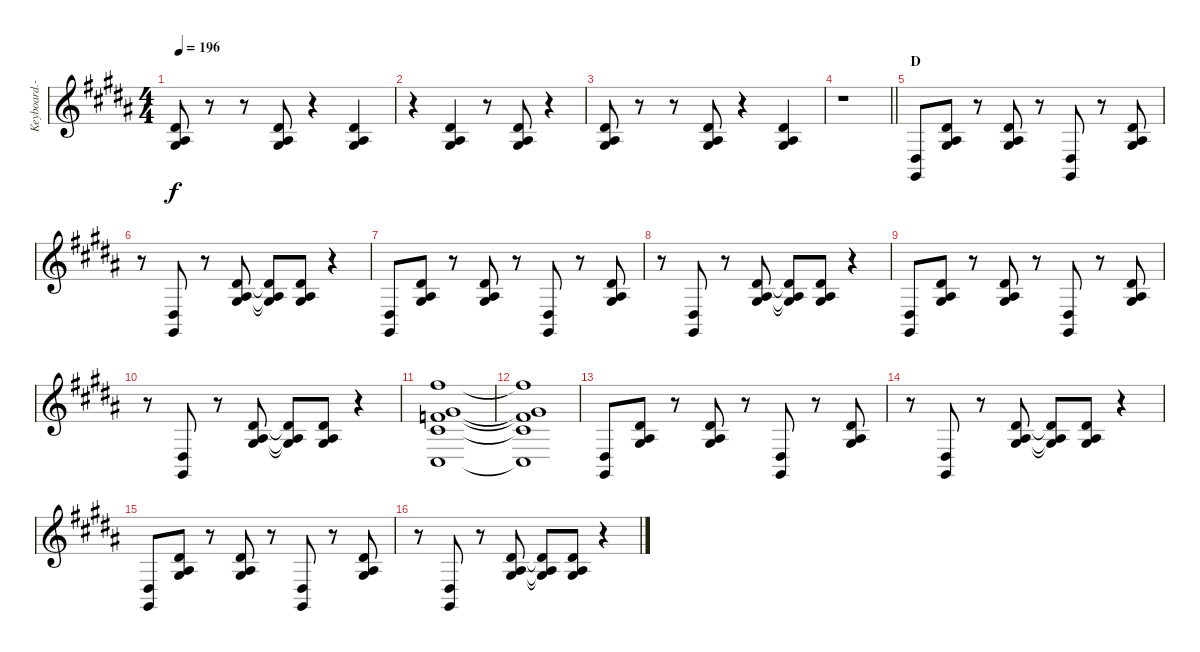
\track ("Keyboard.-II" "Keyboard.-") {instrument glockenspiel}
\staff {score}
\tuning (E4 B3 G3 D3 A2 E2 B1) {hide}
\ts (4 4)
\tempo 196
\clef g2
\ks b
(4.2 3.3 6.4).8{dy f} r.8 r.8 (4.2 3.3 6.4).8 r.4 (4.2 3.3 6.4).4 |
r.4 (4.2 3.3 6.4).4 r.8 (4.2 3.3 6.4).8 r.4 |
(4.2 3.3 6.4).8 r.8 r.8 (4.2 3.3 6.4).8 r.4 (4.2 3.3 6.4).4 |
\barLineRight lightlight
r.1 |
\section ("" "D")
(1.4 4.6).8 (4.2 3.3 6.4).8 r.8 (4.2 3.3 6.4).8 r.8 (1.4 4.6).8 r.8 (4.2 3.3 6.4).8 |
r.8 (1.4 4.6).8 r.8 (4.2 3.3 6.4).8 (4.2{t} 3.3{t} 6.4{t}).8 (4.2 3.3 6.4).8 r.4 |
(1.4 4.6).8 (4.2 3.3 6.4).8 r.8 (4.2 3.3 6.4).8 r.8 (1.4 4.6).8 r.8 (4.2 3.3 6.4).8 |
r.8 (1.4 4.6).8 r.8 (4.2 3.3 6.4).8 (4.2{t} 3.3{t} 6.4{t}).8 (4.2 3.3 6.4).8 r.4 |
(1.4 4.6).8 (4.2 3.3 6.4).8 r.8 (4.2 3.3 6.4).8 r.8 (1.4 4.6).8 r.8 (4.2 3.3 6.4).8 |
r.8 (1.4 4.6).8 r.8 (4.2 3.3 6.4).8 (4.2{t} 3.3{t} 6.4{t}).8 (4.2 3.3 6.4).8 r.4 |
(14.1 9.2 10.3 11.4 4.5).1 |
(14.1{t} 9.2{t} 10.3{t} 11.4{t} 4.5{t}).1 |
(1.4 4.6).8 (4.2 3.3 6.4).8 r.8 (4.2 3.3 6.4).8 r.8 (1.4 4.6).8 r.8 (4.2 3.3 6.4).8 |
r.8 (1.4 4.6).8 r.8 (4.2 3.3 6.4).8 (4.2{t} 3.3{t} 6.4{t}).8 (4.2 3.3 6.4).8 r.4 |
(1.4 4.6).8 (4.2 3.3 6.4).8 r.8 (4.2 3.3 6.4).8 r.8 (1.4 4.6).8 r.8 (4.2 3.3 6.4).8 |
r.8 (1.4 4.6).8 r.8 (4.2 3.3 6.4).8 (4.2{t} 3.3{t} 6.4{t}).8 (4.2 3.3 6.4).8 r.4
